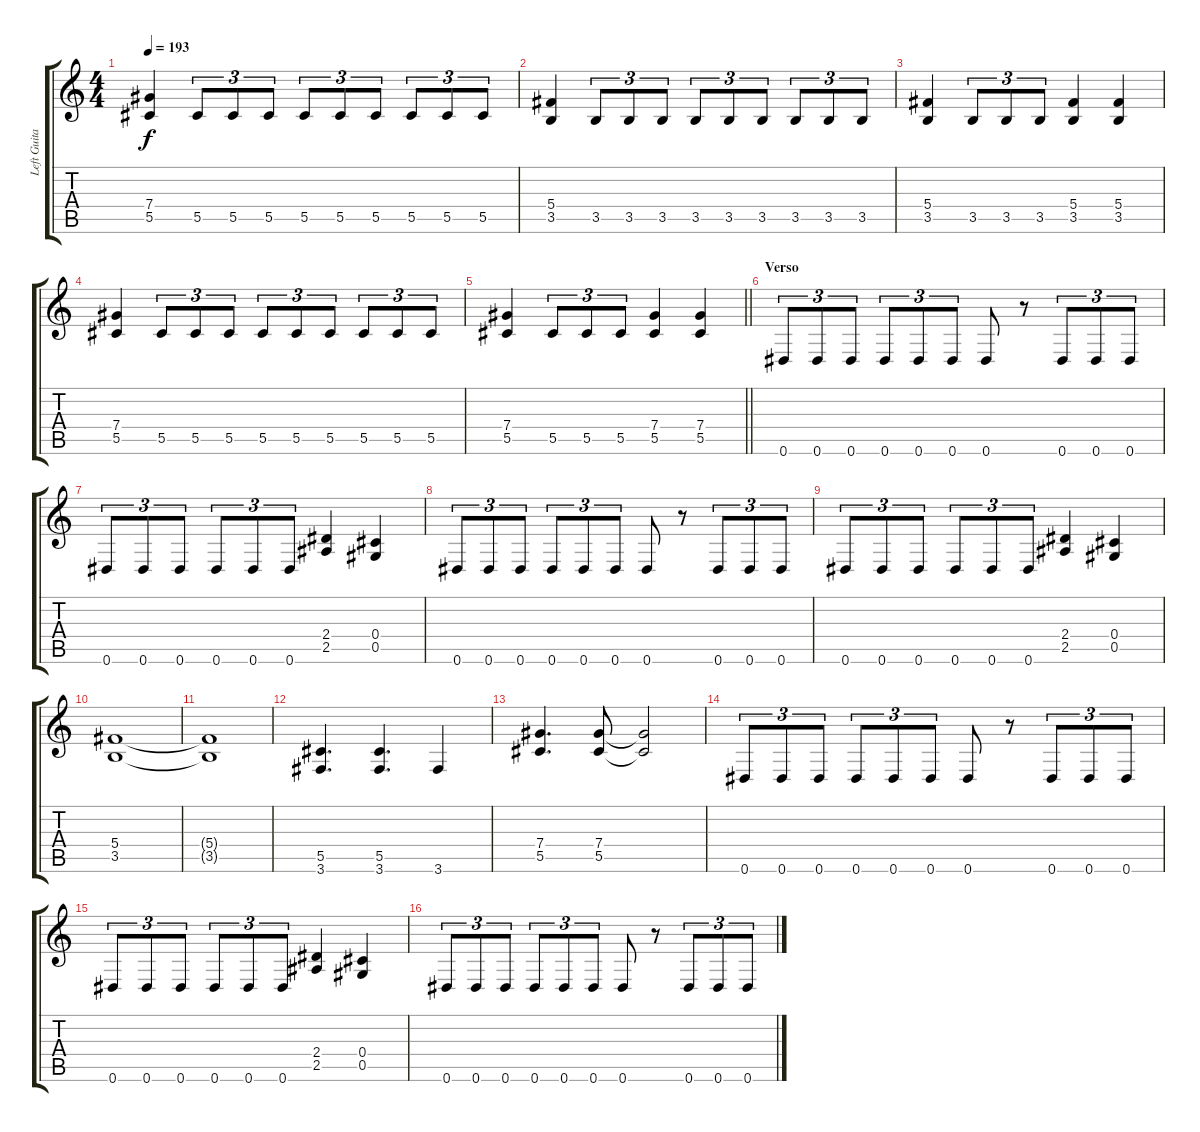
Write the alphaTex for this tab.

\track ("Left Guitar" "Left Guita") {instrument distortionguitar}
\staff {score tabs}
\tuning (Eb4 Bb3 Gb3 Db3 Ab2 Eb2) {hide}
\ts (4 4)
\tempo 193
\clef g2
\ks c
(7.4 5.5).4{dy f} 5.5.8{tu (3 2)} 5.5.8{tu (3 2)} 5.5.8{tu (3 2)} 5.5.8{tu (3 2)} 5.5.8{tu (3 2)} 5.5.8{tu (3 2)} 5.5.8{tu (3 2)} 5.5.8{tu (3 2)} 5.5.8{tu (3 2)} |
(5.4 3.5).4 3.5.8{tu (3 2)} 3.5.8{tu (3 2)} 3.5.8{tu (3 2)} 3.5.8{tu (3 2)} 3.5.8{tu (3 2)} 3.5.8{tu (3 2)} 3.5.8{tu (3 2)} 3.5.8{tu (3 2)} 3.5.8{tu (3 2)} |
(5.4 3.5).4 3.5.8{tu (3 2)} 3.5.8{tu (3 2)} 3.5.8{tu (3 2)} (5.4 3.5).4 (5.4 3.5).4 |
(7.4 5.5).4 5.5.8{tu (3 2)} 5.5.8{tu (3 2)} 5.5.8{tu (3 2)} 5.5.8{tu (3 2)} 5.5.8{tu (3 2)} 5.5.8{tu (3 2)} 5.5.8{tu (3 2)} 5.5.8{tu (3 2)} 5.5.8{tu (3 2)} |
\barLineRight lightlight
(7.4 5.5).4 5.5.8{tu (3 2)} 5.5.8{tu (3 2)} 5.5.8{tu (3 2)} (7.4 5.5).4 (7.4 5.5).4 |
\section ("" "Verso")
0.6.8{tu (3 2)} 0.6.8{tu (3 2)} 0.6.8{tu (3 2)} 0.6.8{tu (3 2)} 0.6.8{tu (3 2)} 0.6.8{tu (3 2)} 0.6.8 r.8 0.6.8{tu (3 2)} 0.6.8{tu (3 2)} 0.6.8{tu (3 2)} |
0.6.8{tu (3 2)} 0.6.8{tu (3 2)} 0.6.8{tu (3 2)} 0.6.8{tu (3 2)} 0.6.8{tu (3 2)} 0.6.8{tu (3 2)} (2.4 2.5).4 (0.4 0.5).4 |
0.6.8{tu (3 2)} 0.6.8{tu (3 2)} 0.6.8{tu (3 2)} 0.6.8{tu (3 2)} 0.6.8{tu (3 2)} 0.6.8{tu (3 2)} 0.6.8 r.8 0.6.8{tu (3 2)} 0.6.8{tu (3 2)} 0.6.8{tu (3 2)} |
0.6.8{tu (3 2)} 0.6.8{tu (3 2)} 0.6.8{tu (3 2)} 0.6.8{tu (3 2)} 0.6.8{tu (3 2)} 0.6.8{tu (3 2)} (2.4 2.5).4 (0.4 0.5).4 |
(5.4 3.5).1 |
(5.4{t} 3.5{t}).1 |
(5.5 3.6).4{d} (5.5 3.6).4{d} 3.6.4 |
(7.4 5.5).4{d} (7.4 5.5).8 (7.4{t} 5.5{t}).2 |
0.6.8{tu (3 2)} 0.6.8{tu (3 2)} 0.6.8{tu (3 2)} 0.6.8{tu (3 2)} 0.6.8{tu (3 2)} 0.6.8{tu (3 2)} 0.6.8 r.8 0.6.8{tu (3 2)} 0.6.8{tu (3 2)} 0.6.8{tu (3 2)} |
0.6.8{tu (3 2)} 0.6.8{tu (3 2)} 0.6.8{tu (3 2)} 0.6.8{tu (3 2)} 0.6.8{tu (3 2)} 0.6.8{tu (3 2)} (2.4 2.5).4 (0.4 0.5).4 |
0.6.8{tu (3 2)} 0.6.8{tu (3 2)} 0.6.8{tu (3 2)} 0.6.8{tu (3 2)} 0.6.8{tu (3 2)} 0.6.8{tu (3 2)} 0.6.8 r.8 0.6.8{tu (3 2)} 0.6.8{tu (3 2)} 0.6.8{tu (3 2)}
